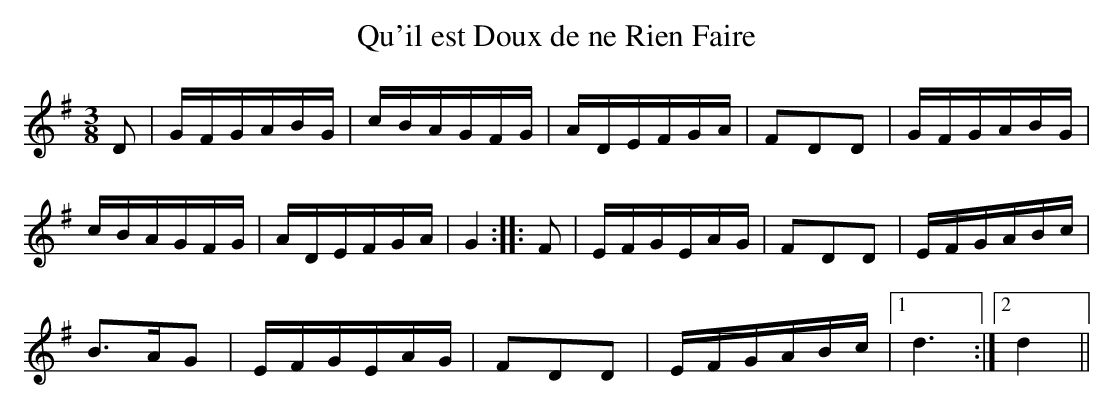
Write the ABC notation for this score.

X:1
T:Qu'il est Doux de ne Rien Faire
L:1/16
M:3/8
K:G major
D2 | GFGABG | cBAGFG | ADEFGA | F2D2D2 | GFGABG |
cBAGFG | ADEFGA | G4::F2 | EFGEAG | F2D2D2 | EFGABc |
B3AG2 | EFGEAG | F2D2D2 | EFGABc|1 d6 :|2 d4 ||
